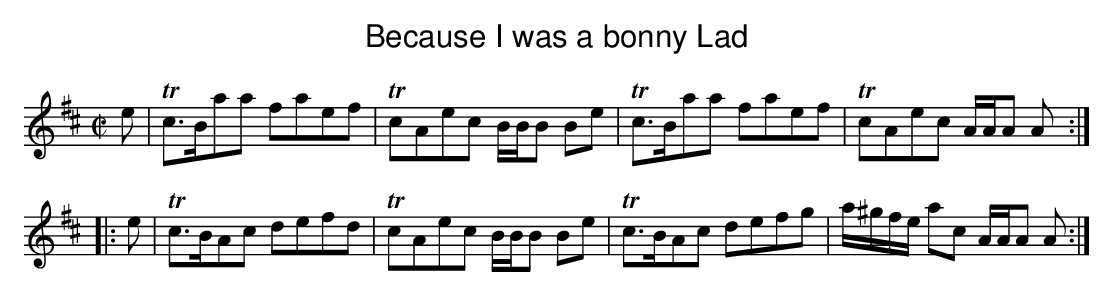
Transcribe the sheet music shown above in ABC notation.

X:1
T:Because I was a bonny Lad
M:C|
L:1/8
K:Amix
e|Tc>Baa faef|TcAec B/B/B Be|Tc>Baa faef|TcAec A/A/A A:|
|:e|Tc>BAc defd|TcAec B/B/B Be|Tc>BAc defg|a/^g/f/e/ ac A/A/A A:|]
